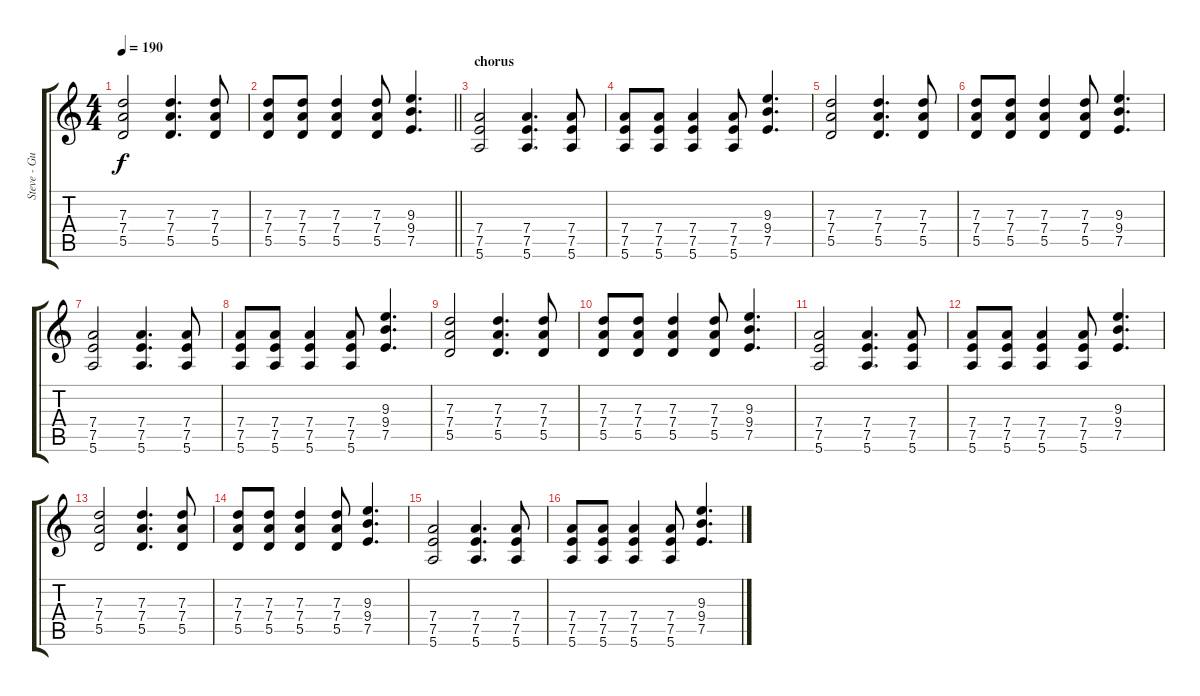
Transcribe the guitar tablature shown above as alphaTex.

\track ("Steve - Guitar" "Steve - Gu") {instrument overdrivenguitar}
\staff {score tabs}
\tuning (E4 B3 G3 D3 A2 E2) {hide}
\ts (4 4)
\tempo 190
\clef g2
\ks c
(7.3 7.4 5.5).2{dy f} (7.3 7.4 5.5).4{d} (7.3 7.4 5.5).8 |
\barLineRight lightlight
(7.3 7.4 5.5).8 (7.3 7.4 5.5).8 (7.3 7.4 5.5).4 (7.3 7.4 5.5).8 (9.3 9.4 7.5).4{d} |
\section ("" "chorus")
(7.4 7.5 5.6).2 (7.4 7.5 5.6).4{d} (7.4 7.5 5.6).8 |
(7.4 7.5 5.6).8 (7.4 7.5 5.6).8 (7.4 7.5 5.6).4 (7.4 7.5 5.6).8 (9.3 9.4 7.5).4{d} |
(7.3 7.4 5.5).2 (7.3 7.4 5.5).4{d} (7.3 7.4 5.5).8 |
(7.3 7.4 5.5).8 (7.3 7.4 5.5).8 (7.3 7.4 5.5).4 (7.3 7.4 5.5).8 (9.3 9.4 7.5).4{d} |
(7.4 7.5 5.6).2 (7.4 7.5 5.6).4{d} (7.4 7.5 5.6).8 |
(7.4 7.5 5.6).8 (7.4 7.5 5.6).8 (7.4 7.5 5.6).4 (7.4 7.5 5.6).8 (9.3 9.4 7.5).4{d} |
(7.3 7.4 5.5).2 (7.3 7.4 5.5).4{d} (7.3 7.4 5.5).8 |
(7.3 7.4 5.5).8 (7.3 7.4 5.5).8 (7.3 7.4 5.5).4 (7.3 7.4 5.5).8 (9.3 9.4 7.5).4{d} |
(7.4 7.5 5.6).2 (7.4 7.5 5.6).4{d} (7.4 7.5 5.6).8 |
(7.4 7.5 5.6).8 (7.4 7.5 5.6).8 (7.4 7.5 5.6).4 (7.4 7.5 5.6).8 (9.3 9.4 7.5).4{d} |
(7.3 7.4 5.5).2 (7.3 7.4 5.5).4{d} (7.3 7.4 5.5).8 |
(7.3 7.4 5.5).8 (7.3 7.4 5.5).8 (7.3 7.4 5.5).4 (7.3 7.4 5.5).8 (9.3 9.4 7.5).4{d} |
(7.4 7.5 5.6).2 (7.4 7.5 5.6).4{d} (7.4 7.5 5.6).8 |
(7.4 7.5 5.6).8 (7.4 7.5 5.6).8 (7.4 7.5 5.6).4 (7.4 7.5 5.6).8 (9.3 9.4 7.5).4{d}
